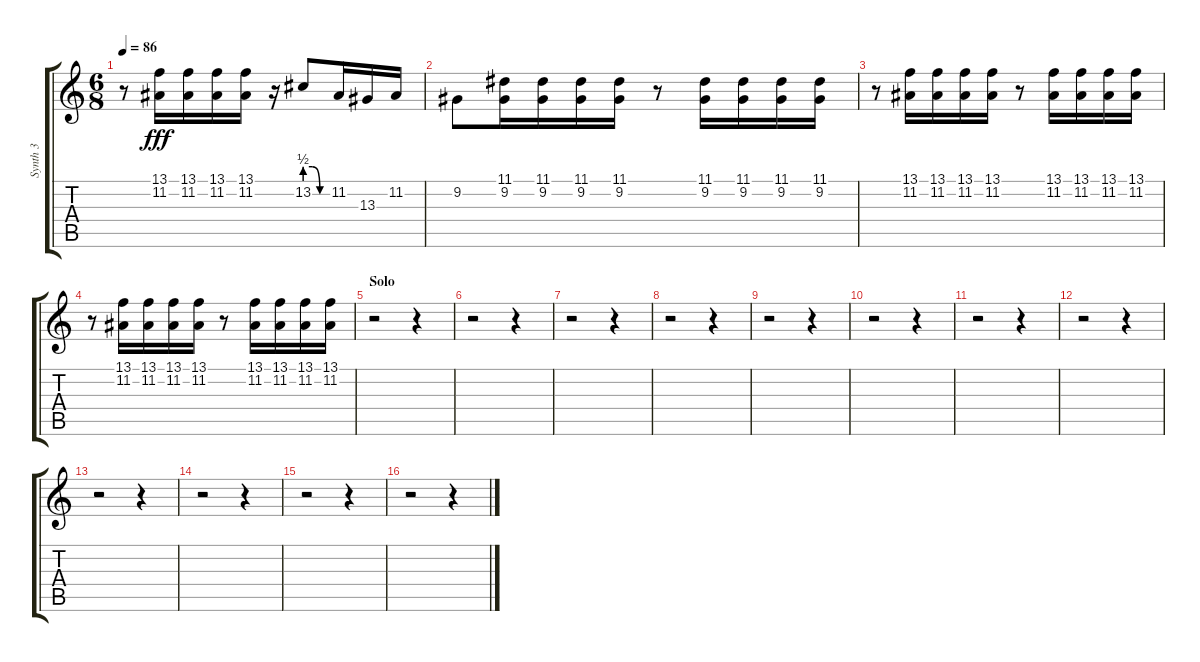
\track ("Synth 3" "Synth 3") {instrument synthstrings1}
\staff {score tabs}
\tuning (E4 B3 G3 D3 A2 E2) {hide}
\ts (6 8)
\tempo 86
\clef g2
\ks c
r.8{dy fff} (13.1 11.2).16 (13.1 11.2).16 (13.1 11.2).16 (13.1 11.2).16 r.16 13.2{be (custom 0 2 20 2 40 0 60 0)}.8 11.2.16 13.3.16 11.2.16 |
9.2.8 (11.1 9.2).16 (11.1 9.2).16 (11.1 9.2).16 (11.1 9.2).16 r.8 (11.1 9.2).16 (11.1 9.2).16 (11.1 9.2).16 (11.1 9.2).16 |
r.8 (13.1 11.2).16 (13.1 11.2).16 (13.1 11.2).16 (13.1 11.2).16 r.8 (13.1 11.2).16 (13.1 11.2).16 (13.1 11.2).16 (13.1 11.2).16 |
r.8 (13.1 11.2).16 (13.1 11.2).16 (13.1 11.2).16 (13.1 11.2).16 r.8 (13.1 11.2).16 (13.1 11.2).16 (13.1 11.2).16 (13.1 11.2).16 |
\section ("" "Solo")
r.2 r.4 |
r.2 r.4 |
r.2 r.4 |
r.2 r.4 |
r.2 r.4 |
r.2 r.4 |
r.2 r.4 |
r.2 r.4 |
r.2 r.4 |
r.2 r.4 |
r.2 r.4 |
r.2 r.4
